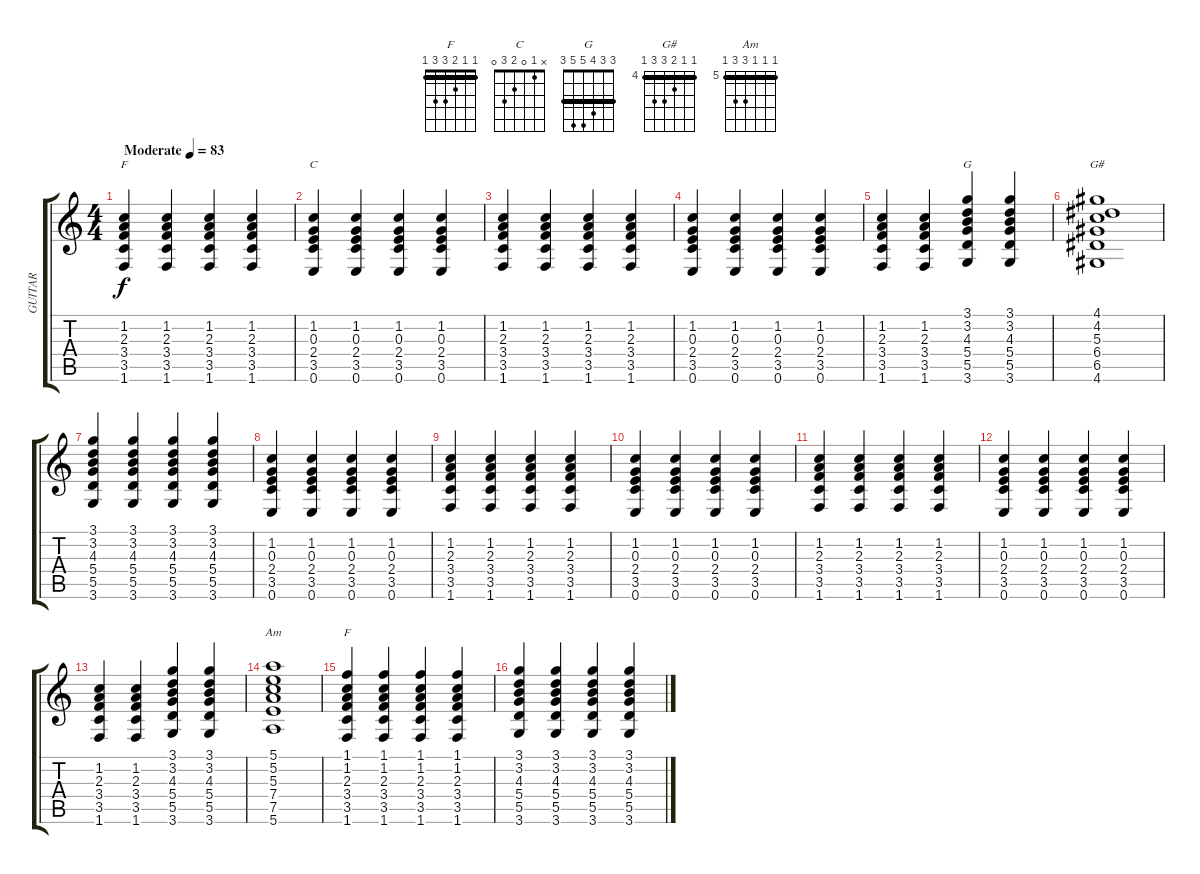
\track ("GUITAR" "GUITAR") {instrument electricguitarclean}
\staff {score tabs}
\tuning (E4 B3 G3 D3 A2 E2) {hide}
\chord ("F" x 1 2 3 3 1) {barre 1}
\chord ("C" x 1 0 2 3 0)
\chord ("G" 3 3 4 5 5 3) {barre 3}
\chord ("G#" 4 4 5 6 6 4) {firstfret 4 barre 4}
\chord ("Am" 5 5 5 7 7 5) {firstfret 5 barre 5}
\chord ("F" 1 1 2 3 3 1) {barre 1}
\ts (4 4)
\tempo (83 "Moderate")
\clef g2
\ks c
(1.2 2.3 3.4 3.5 1.6).4{ch "F" dy f instrument electricguitarclean} (1.2 2.3 3.4 3.5 1.6).4 (1.2 2.3 3.4 3.5 1.6).4 (1.2 2.3 3.4 3.5 1.6).4 |
(1.2 0.3 2.4 3.5 0.6).4{ch "C"} (1.2 0.3 2.4 3.5 0.6).4 (1.2 0.3 2.4 3.5 0.6).4 (1.2 0.3 2.4 3.5 0.6).4 |
(1.2 2.3 3.4 3.5 1.6).4 (1.2 2.3 3.4 3.5 1.6).4 (1.2 2.3 3.4 3.5 1.6).4 (1.2 2.3 3.4 3.5 1.6).4 |
(1.2 0.3 2.4 3.5 0.6).4 (1.2 0.3 2.4 3.5 0.6).4 (1.2 0.3 2.4 3.5 0.6).4 (1.2 0.3 2.4 3.5 0.6).4 |
(1.2 2.3 3.4 3.5 1.6).4 (1.2 2.3 3.4 3.5 1.6).4 (3.1 3.2 4.3 5.4 5.5 3.6).4{ch "G"} (3.1 3.2 4.3 5.4 5.5 3.6).4 |
(4.1 4.2 5.3 6.4 6.5 4.6).1{ch "G#"} |
(3.1 3.2 4.3 5.4 5.5 3.6).4 (3.1 3.2 4.3 5.4 5.5 3.6).4 (3.1 3.2 4.3 5.4 5.5 3.6).4 (3.1 3.2 4.3 5.4 5.5 3.6).4 |
(1.2 0.3 2.4 3.5 0.6).4 (1.2 0.3 2.4 3.5 0.6).4 (1.2 0.3 2.4 3.5 0.6).4 (1.2 0.3 2.4 3.5 0.6).4 |
(1.2 2.3 3.4 3.5 1.6).4 (1.2 2.3 3.4 3.5 1.6).4 (1.2 2.3 3.4 3.5 1.6).4 (1.2 2.3 3.4 3.5 1.6).4 |
(1.2 0.3 2.4 3.5 0.6).4 (1.2 0.3 2.4 3.5 0.6).4 (1.2 0.3 2.4 3.5 0.6).4 (1.2 0.3 2.4 3.5 0.6).4 |
(1.2 2.3 3.4 3.5 1.6).4 (1.2 2.3 3.4 3.5 1.6).4 (1.2 2.3 3.4 3.5 1.6).4 (1.2 2.3 3.4 3.5 1.6).4 |
(1.2 0.3 2.4 3.5 0.6).4 (1.2 0.3 2.4 3.5 0.6).4 (1.2 0.3 2.4 3.5 0.6).4 (1.2 0.3 2.4 3.5 0.6).4 |
(1.2 2.3 3.4 3.5 1.6).4 (1.2 2.3 3.4 3.5 1.6).4 (3.1 3.2 4.3 5.4 5.5 3.6).4 (3.1 3.2 4.3 5.4 5.5 3.6).4 |
(5.1 5.2 5.3 7.4 7.5 5.6).1{ch "Am"} |
(1.1 1.2 2.3 3.4 3.5 1.6).4{ch "F"} (1.1 1.2 2.3 3.4 3.5 1.6).4 (1.1 1.2 2.3 3.4 3.5 1.6).4 (1.1 1.2 2.3 3.4 3.5 1.6).4 |
(3.1 3.2 4.3 5.4 5.5 3.6).4 (3.1 3.2 4.3 5.4 5.5 3.6).4 (3.1 3.2 4.3 5.4 5.5 3.6).4 (3.1 3.2 4.3 5.4 5.5 3.6).4
